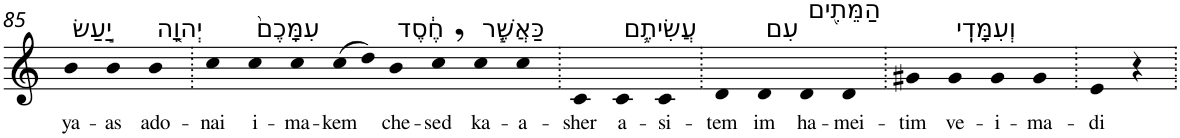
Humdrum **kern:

**kern	**text
*part1	*part1
*staff1	*staff1
*I"Piano	*
*I'Pno	*
!!LO:PB:g=z
*clefG2	*
*k[]	*
=85	=85
!LO:TX:a:t=יַ֣עַשׂ	!
!	!LO:LY:b
4b	ya-
!	!LO:LY:b
4b	-as
!LO:TX:a:t=יְהוָ֤ה	!
!	!LO:LY:b
4b	ado-
=86.	=86.
!	!LO:LY:b
4cc	-nai
!LO:TX:a:t=עִמָּכֶם֙	!
!	!LO:LY:b
4cc	i-
!	!LO:LY:b
4cc	-ma-
!	!LO:LY:b
(>8cc	-kem
8dd)	.
!LO:TX:a:t=חֶ֔סֶד	!
!	!LO:LY:b
4b	che-
!	!LO:LY:b
4cc,	-sed
!LO:TX:a:t=כַּאֲשֶׁ֧ר	!
!	!LO:LY:b
4cc	ka-
!	!LO:LY:b
4cc	-a-
=87.	=87.
!	!LO:LY:b
4c	-sher
!LO:TX:a:t=עֲשִׂיתֶ֛ם	!
!	!LO:LY:b
4c	a-
!	!LO:LY:b
4c	-si-
=88.	=88.
!	!LO:LY:b
4d	-tem
!LO:TX:a:t=עִם	!
!	!LO:LY:b
4d	im
!LO:TX:a:t=הַמֵּתִ֖ים	!
!	!LO:LY:b
4d	ha-
!	!LO:LY:b
4d	-mei-
=89.	=89.
!	!LO:LY:b
4g#X	-tim
!LO:TX:a:t=וְעִמָּדִֽי	!
!	!LO:LY:b
4g#	ve-
!	!LO:LY:b
4g#	-i-
!	!LO:LY:b
4g#	-ma-
=90.	=90.
!	!LO:LY:b
4e	-di
4r	.
=.	=.
*-	*-
